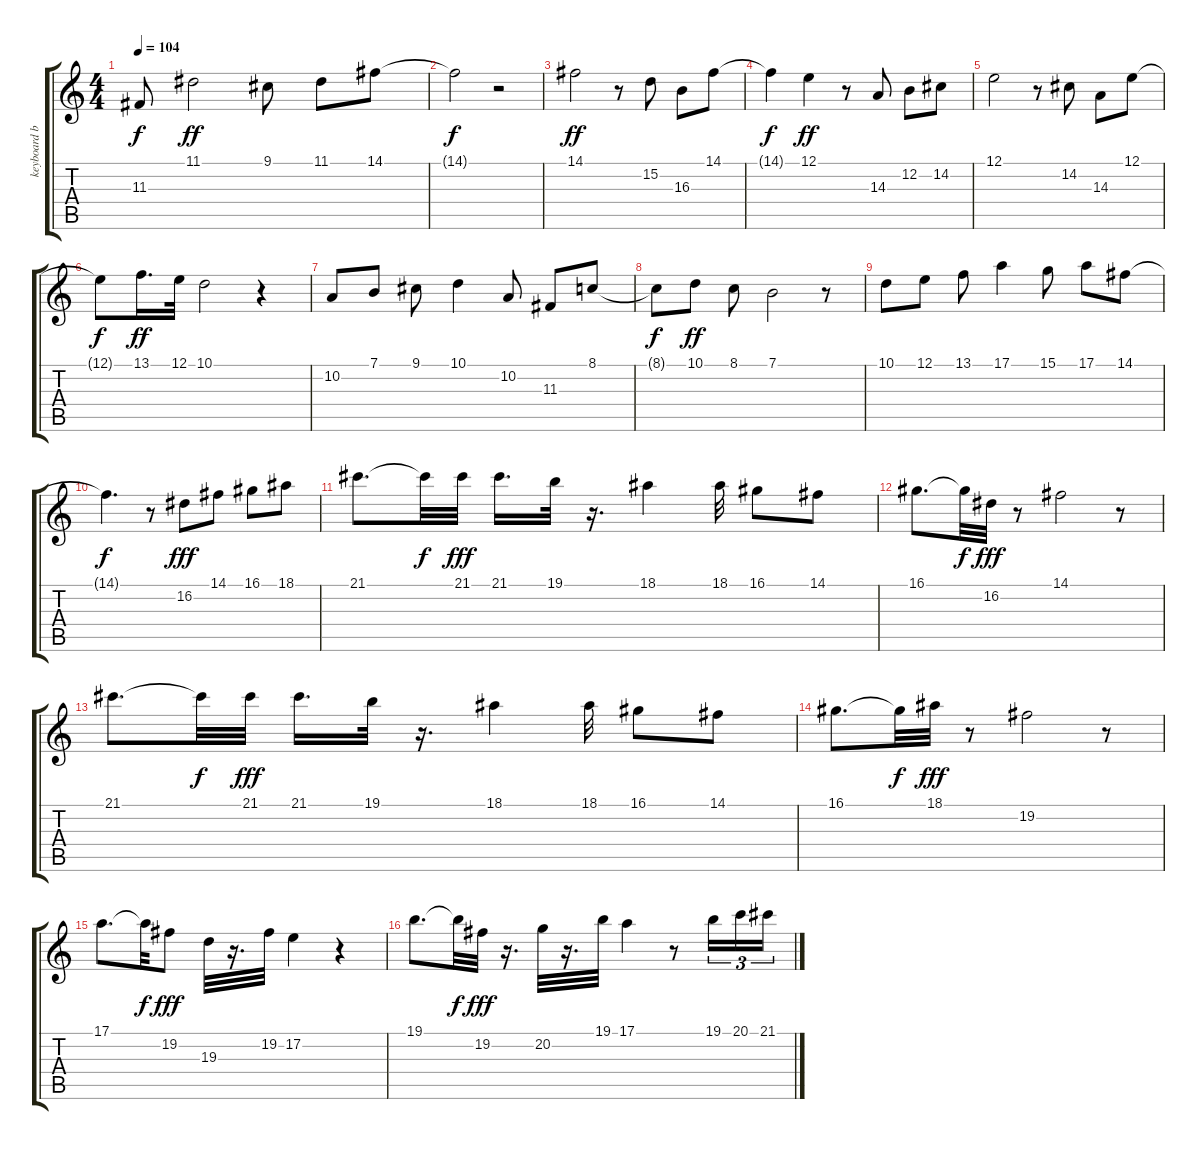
\track ("keyboard brass" "keyboard b") {instrument synthbrass1}
\staff {score tabs}
\tuning (E4 B3 G3 D3 A2 E2) {hide}
\ts (4 4)
\tempo 104
\clef g2
\ks c
11.3{t}.8{dy f} 11.1.2{dy ff} 9.1.8 11.1.8 14.1.8 |
14.1{t}.2{dy f} r.2 |
14.1.2{dy ff} r.8 15.2.8 16.3.8 14.1.8 |
14.1{t}.4{dy f} 12.1.4{dy ff} r.8 14.3.8 12.2.8 14.2.8 |
12.1.2 r.8 14.2.8 14.3.8 12.1.8 |
12.1{t}.8{dy f} 13.1.16{d dy ff} 12.1.32 10.1.2 r.4 |
10.2.8 7.1.8 9.1.8 10.1.4 10.2.8 11.3.8 8.1.8 |
8.1{t}.8{dy f} 10.1.8{dy ff} 8.1.8 7.1.2 r.8 |
10.1.8 12.1.8 13.1.8 17.1.4 15.1.8 17.1.8 14.1.8 |
14.1{t}.4{d dy f} r.8 16.2.8{dy fff} 14.1.8 16.1.8 18.1.8 |
21.1.8{d} 21.1{t}.32{dy f} 21.1.32{dy fff} 21.1.16{d} 19.1.32 r.16{d} 18.1.4 18.1.32 16.1.8 14.1.8 |
16.1.8{d} 16.1{t}.32{dy f} 16.2.32{dy fff} r.8 14.1.2 r.8 |
21.1.8{d} 21.1{t}.32{dy f} 21.1.32{dy fff} 21.1.16{d} 19.1.32 r.16{d} 18.1.4 18.1.32 16.1.8 14.1.8 |
16.1.8{d} 16.1{t}.32{dy f} 18.1.32{dy fff} r.8 19.2.2 r.8 |
17.1.8{d} 17.1{t}.32{dy f} 19.2.8{dy fff} 19.3.32 r.16{d} 19.2.32 17.2.4 r.4 |
19.1.8{d} 19.1{t}.32{dy f} 19.2.32{dy fff} r.16{d} 20.2.32 r.16{d} 19.1.32 17.1.4 r.8 19.1.16{tu (3 2)} 20.1.16{tu (3 2)} 21.1.16{tu (3 2)}
